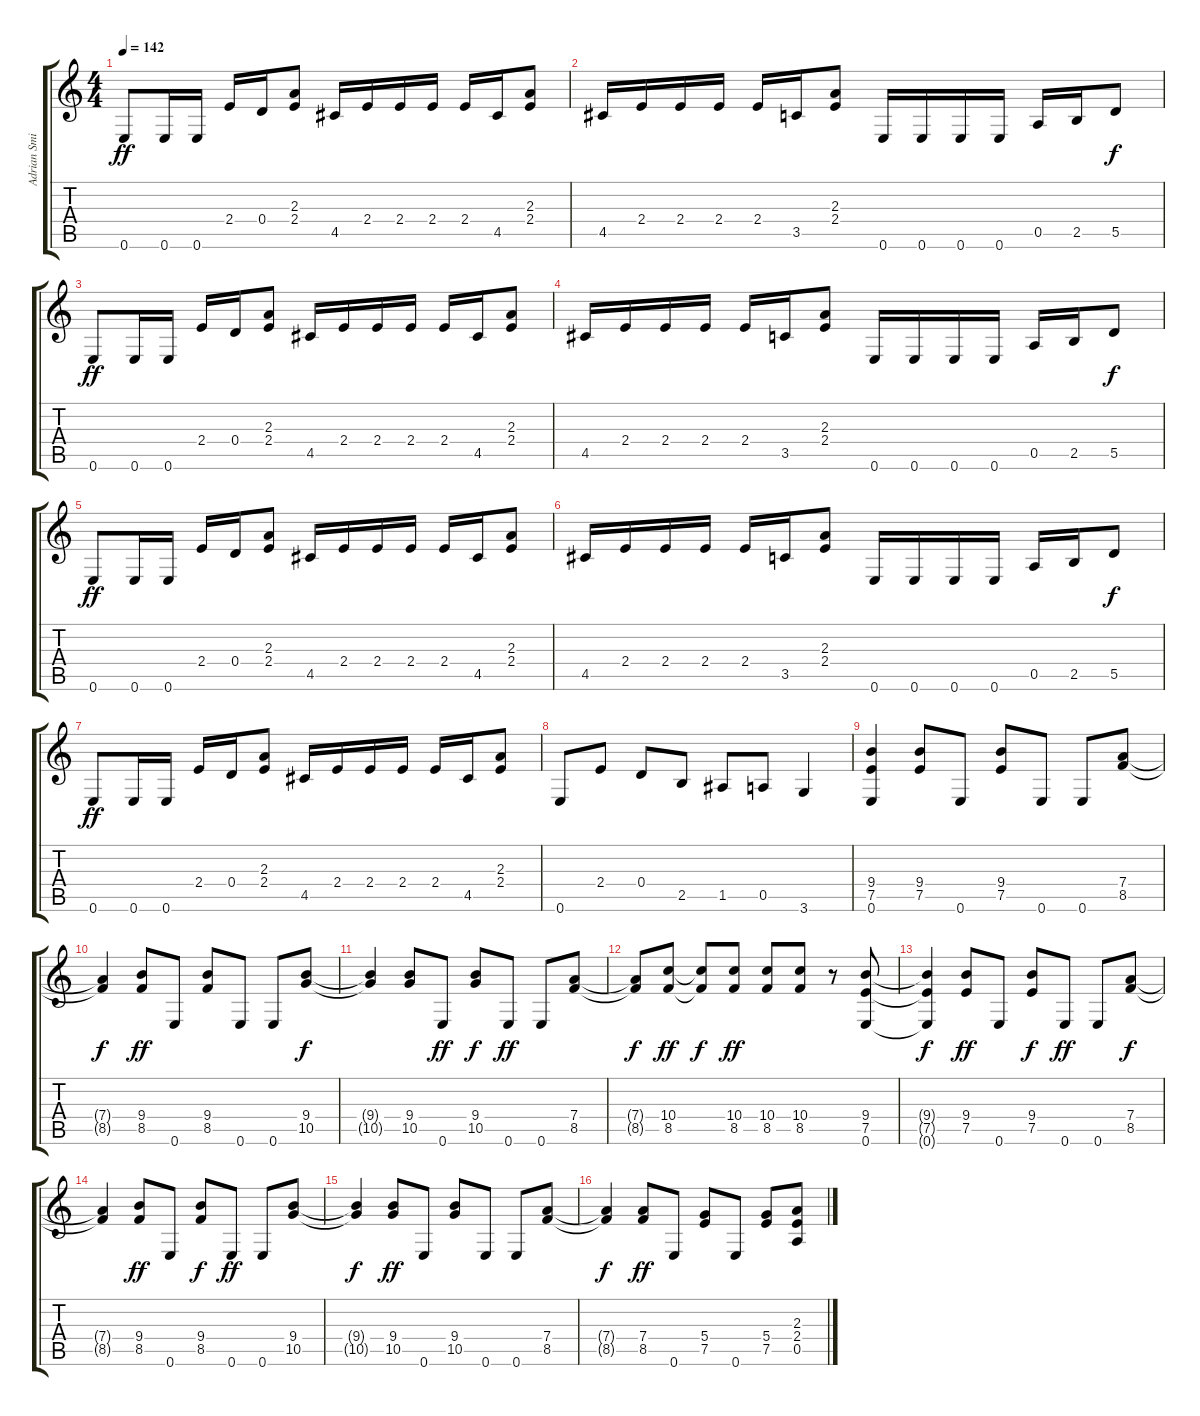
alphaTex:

\track ("Adrian Smith" "Adrian Smi") {instrument overdrivenguitar}
\staff {score tabs}
\tuning (E4 B3 G3 D3 A2 E2) {hide}
\ts (4 4)
\tempo 142
\clef g2
\ks c
0.6.8{dy ff} 0.6.16 0.6.16 2.4.16 0.4.16 (2.3 2.4).8 4.5.16 2.4.16 2.4.16 2.4.16 2.4.16 4.5.16 (2.3 2.4).8 |
4.5.16 2.4.16 2.4.16 2.4.16 2.4.16 3.5.16 (2.3 2.4).8 0.6.16 0.6.16 0.6.16 0.6.16 0.5.16 2.5.16 5.5.8{dy f} |
0.6.8{dy ff} 0.6.16 0.6.16 2.4.16 0.4.16 (2.3 2.4).8 4.5.16 2.4.16 2.4.16 2.4.16 2.4.16 4.5.16 (2.3 2.4).8 |
4.5.16 2.4.16 2.4.16 2.4.16 2.4.16 3.5.16 (2.3 2.4).8 0.6.16 0.6.16 0.6.16 0.6.16 0.5.16 2.5.16 5.5.8{dy f} |
0.6.8{dy ff} 0.6.16 0.6.16 2.4.16 0.4.16 (2.3 2.4).8 4.5.16 2.4.16 2.4.16 2.4.16 2.4.16 4.5.16 (2.3 2.4).8 |
4.5.16 2.4.16 2.4.16 2.4.16 2.4.16 3.5.16 (2.3 2.4).8 0.6.16 0.6.16 0.6.16 0.6.16 0.5.16 2.5.16 5.5.8{dy f} |
0.6.8{dy ff} 0.6.16 0.6.16 2.4.16 0.4.16 (2.3 2.4).8 4.5.16 2.4.16 2.4.16 2.4.16 2.4.16 4.5.16 (2.3 2.4).8 |
0.6.8 2.4.8 0.4.8 2.5.8 1.5.8 0.5.8 3.6.4 |
(9.4 7.5 0.6).4 (9.4 7.5).8 0.6.8 (9.4 7.5).8 0.6.8 0.6.8 (7.4 8.5).8 |
(7.4{t} 8.5{t}).4{dy f} (9.4 8.5).8{dy ff} 0.6.8 (9.4 8.5).8 0.6.8 0.6.8 (9.4 10.5).8{dy f} |
(9.4{t} 10.5{t}).4 (9.4 10.5).8 0.6.8{dy ff} (9.4 10.5).8{dy f} 0.6.8{dy ff} 0.6.8 (7.4 8.5).8 |
(7.4{t} 8.5{t}).8{dy f} (10.4 8.5).8{dy ff} (10.4{t} 8.5{t}).8{dy f} (10.4 8.5).8{dy ff} (10.4 8.5).8 (10.4 8.5).8 r.8 (9.4 7.5 0.6).8 |
(9.4{t} 7.5{t} 0.6{t}).4{dy f} (9.4 7.5).8{dy ff} 0.6.8 (9.4 7.5).8{dy f} 0.6.8{dy ff} 0.6.8 (7.4 8.5).8{dy f} |
(7.4{t} 8.5{t}).4 (9.4 8.5).8{dy ff} 0.6.8 (9.4 8.5).8{dy f} 0.6.8{dy ff} 0.6.8 (9.4 10.5).8 |
(9.4{t} 10.5{t}).4{dy f} (9.4 10.5).8{dy ff} 0.6.8 (9.4 10.5).8 0.6.8 0.6.8 (7.4 8.5).8 |
(7.4{t} 8.5{t}).4{dy f} (7.4 8.5).8{dy ff} 0.6.8 (5.4 7.5).8 0.6.8 (5.4 7.5).8 (2.3 2.4 0.5).8
